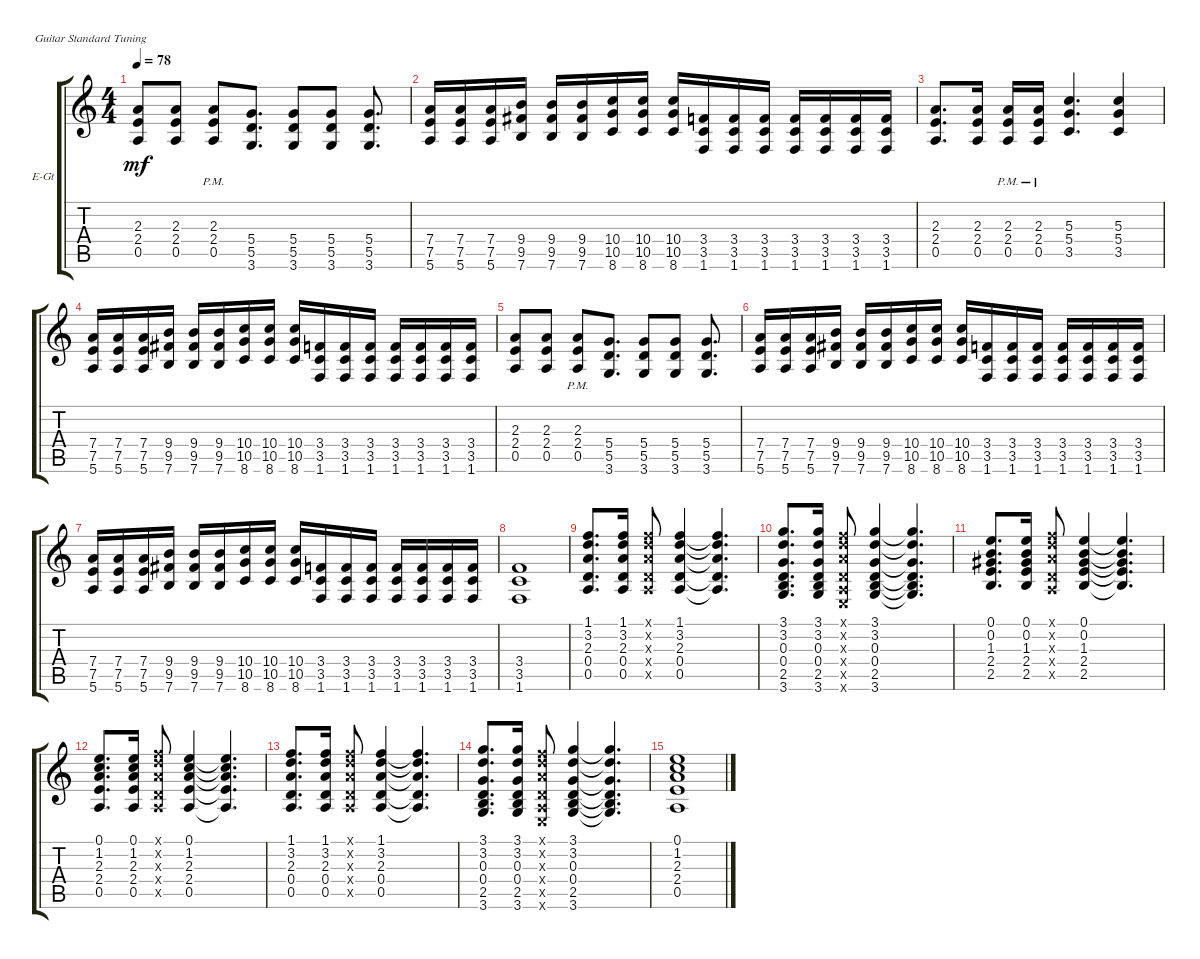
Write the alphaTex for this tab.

\bracketExtendMode groupsimilarinstruments
\firstSystemTrackNameOrientation horizontal
\otherSystemsTrackNameOrientation horizontal
\track ("Electric Guitar 1" "E-Gt") {instrument distortionguitar}
\staff {score tabs}
\tuning (E4 B3 G3 D3 A2 E2)
\ts (4 4)
\tempo 78
\clef g2
\ks c
(2.4 2.3 0.5).8{dy mf} (2.4 2.3 0.5).8 (2.4{pm} 2.3{pm} 0.5{pm}).8 (5.4 5.5 3.6).8{d} (5.4 5.5 3.6).8 (5.4 5.5 3.6).8 (5.4 5.5 3.6).8{d} |
(5.6 7.5 7.4).16 (5.6 7.5 7.4).16 (5.6 7.5 7.4).16 (7.6 9.5 9.4).16 (7.6 9.5 9.4).16 (7.6 9.5 9.4).16 (8.6 10.5 10.4).16 (8.6 10.5 10.4).16 (8.6 10.5 10.4).16 (3.4 3.5 1.6).16 (3.4 3.5 1.6).16 (3.4 3.5 1.6).16 (3.4 3.5 1.6).16 (3.4 3.5 1.6).16 (3.4 3.5 1.6).16 (3.4 3.5 1.6).16 |
(2.4 2.3 0.5).8{d} (2.4 2.3 0.5).16 (2.4{pm} 2.3{pm} 0.5{pm}).16 (2.4{pm} 2.3{pm} 0.5{pm}).16 (5.4 5.3 3.5).4{d} (5.4 5.3 3.5).4 |
(5.6 7.5 7.4).16 (5.6 7.5 7.4).16 (5.6 7.5 7.4).16 (7.6 9.5 9.4).16 (7.6 9.5 9.4).16 (7.6 9.5 9.4).16 (8.6 10.5 10.4).16 (8.6 10.5 10.4).16 (8.6 10.5 10.4).16 (3.4 3.5 1.6).16 (3.4 3.5 1.6).16 (3.4 3.5 1.6).16 (3.4 3.5 1.6).16 (3.4 3.5 1.6).16 (3.4 3.5 1.6).16 (3.4 3.5 1.6).16 |
(2.4 2.3 0.5).8 (2.4 2.3 0.5).8 (2.4{pm} 2.3{pm} 0.5{pm}).8 (5.4 5.5 3.6).8{d} (5.4 5.5 3.6).8 (5.4 5.5 3.6).8 (5.4 5.5 3.6).8{d} |
(5.6 7.5 7.4).16 (5.6 7.5 7.4).16 (5.6 7.5 7.4).16 (7.6 9.5 9.4).16 (7.6 9.5 9.4).16 (7.6 9.5 9.4).16 (8.6 10.5 10.4).16 (8.6 10.5 10.4).16 (8.6 10.5 10.4).16 (3.4 3.5 1.6).16 (3.4 3.5 1.6).16 (3.4 3.5 1.6).16 (3.4 3.5 1.6).16 (3.4 3.5 1.6).16 (3.4 3.5 1.6).16 (3.4 3.5 1.6).16 |
(5.6 7.5 7.4).16 (5.6 7.5 7.4).16 (5.6 7.5 7.4).16 (7.6 9.5 9.4).16 (7.6 9.5 9.4).16 (7.6 9.5 9.4).16 (8.6 10.5 10.4).16 (8.6 10.5 10.4).16 (8.6 10.5 10.4).16 (3.4 3.5 1.6).16 (3.4 3.5 1.6).16 (3.4 3.5 1.6).16 (3.4 3.5 1.6).16 (3.4 3.5 1.6).16 (3.4 3.5 1.6).16 (3.4 3.5 1.6).16 |
(3.4 3.5 1.6).1 |
(1.1 3.2 2.3 0.4 0.5).8{d} (1.1 3.2 2.3 0.4 0.5).16 (1.1{x} 3.2{x} 2.3{x} 0.4{x} 0.5{x}).8 (1.1 3.2 2.3 0.4 0.5).4 (1.1{t} 3.2{t} 2.3{t} 0.4{t} 0.5{t}).4{d} |
(3.1 3.2 0.3 0.4 2.5 3.6).8{d} (3.1 3.2 0.3 0.4 2.5 3.6).16 (1.1{x} 3.2{x} 2.3{x} 0.4{x} 0.5{x} 0.6{x}).8 (3.1 3.2 0.3 3.6 2.5 0.4).4 (3.1{t} 3.2{t} 0.3{t} 2.5{t} 3.6{t} 0.4{t}).4{d} |
(0.1 0.2 1.3 2.4 2.5).8{d} (0.1 0.2 1.3 2.4 2.5).16 (1.1{x} 3.2{x} 2.3{x} 0.4{x} 0.5{x}).8 (0.1 0.2 1.3 2.5 2.4).4 (0.1{t} 0.2{t} 1.3{t} 2.5{t} 2.4{t}).4{d} |
(0.1 1.2 2.3 2.4 0.5).8{d} (0.1 1.2 2.3 2.4 0.5).16 (1.1{x} 3.2{x} 2.3{x} 0.4{x} 0.5{x}).8 (0.1 1.2 2.3 0.5 2.4).4 (0.1{t} 1.2{t} 2.3{t} 0.5{t} 2.4{t}).4{d} |
(1.1 3.2 2.3 0.4 0.5).8{d} (1.1 3.2 2.3 0.4 0.5).16 (1.1{x} 3.2{x} 2.3{x} 0.4{x} 0.5{x}).8 (1.1 3.2 2.3 0.4 0.5).4 (1.1{t} 3.2{t} 2.3{t} 0.4{t} 0.5{t}).4{d} |
(3.1 3.2 0.3 0.4 2.5 3.6).8{d} (3.1 3.2 0.3 0.4 2.5 3.6).16 (1.1{x} 3.2{x} 2.3{x} 0.4{x} 0.5{x} 0.6{x}).8 (3.1 3.2 0.3 3.6 2.5 0.4).4 (3.1{t} 3.2{t} 0.3{t} 2.5{t} 3.6{t} 0.4{t}).4{d} |
(0.1 1.2 2.3 2.4 0.5).1
